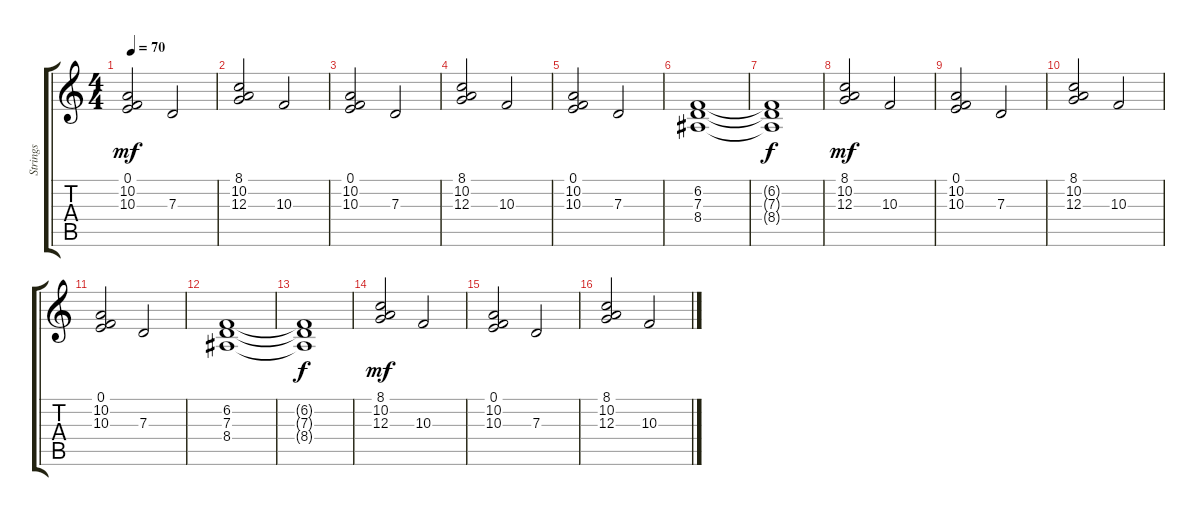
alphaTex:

\track ("Strings             " "Strings   ") {instrument stringensemble2}
\staff {score tabs}
\tuning (E4 B3 G3 D3 A2 E2) {hide}
\ts (4 4)
\tempo 70
\clef g2
\ks c
(0.1 10.2 10.3).2{dy mf} 7.3.2 |
(8.1 10.2 12.3).2 10.3.2 |
(0.1 10.2 10.3).2 7.3.2 |
(8.1 10.2 12.3).2 10.3.2 |
(0.1 10.2 10.3).2 7.3.2 |
(6.2 7.3 8.4).1 |
(6.2{t} 7.3{t} 8.4{t}).1{dy f} |
(8.1 10.2 12.3).2{dy mf} 10.3.2 |
(0.1 10.2 10.3).2 7.3.2 |
(8.1 10.2 12.3).2 10.3.2 |
(0.1 10.2 10.3).2 7.3.2 |
(6.2 7.3 8.4).1 |
(6.2{t} 7.3{t} 8.4{t}).1{dy f} |
(8.1 10.2 12.3).2{dy mf} 10.3.2 |
(0.1 10.2 10.3).2 7.3.2 |
(8.1 10.2 12.3).2 10.3.2
